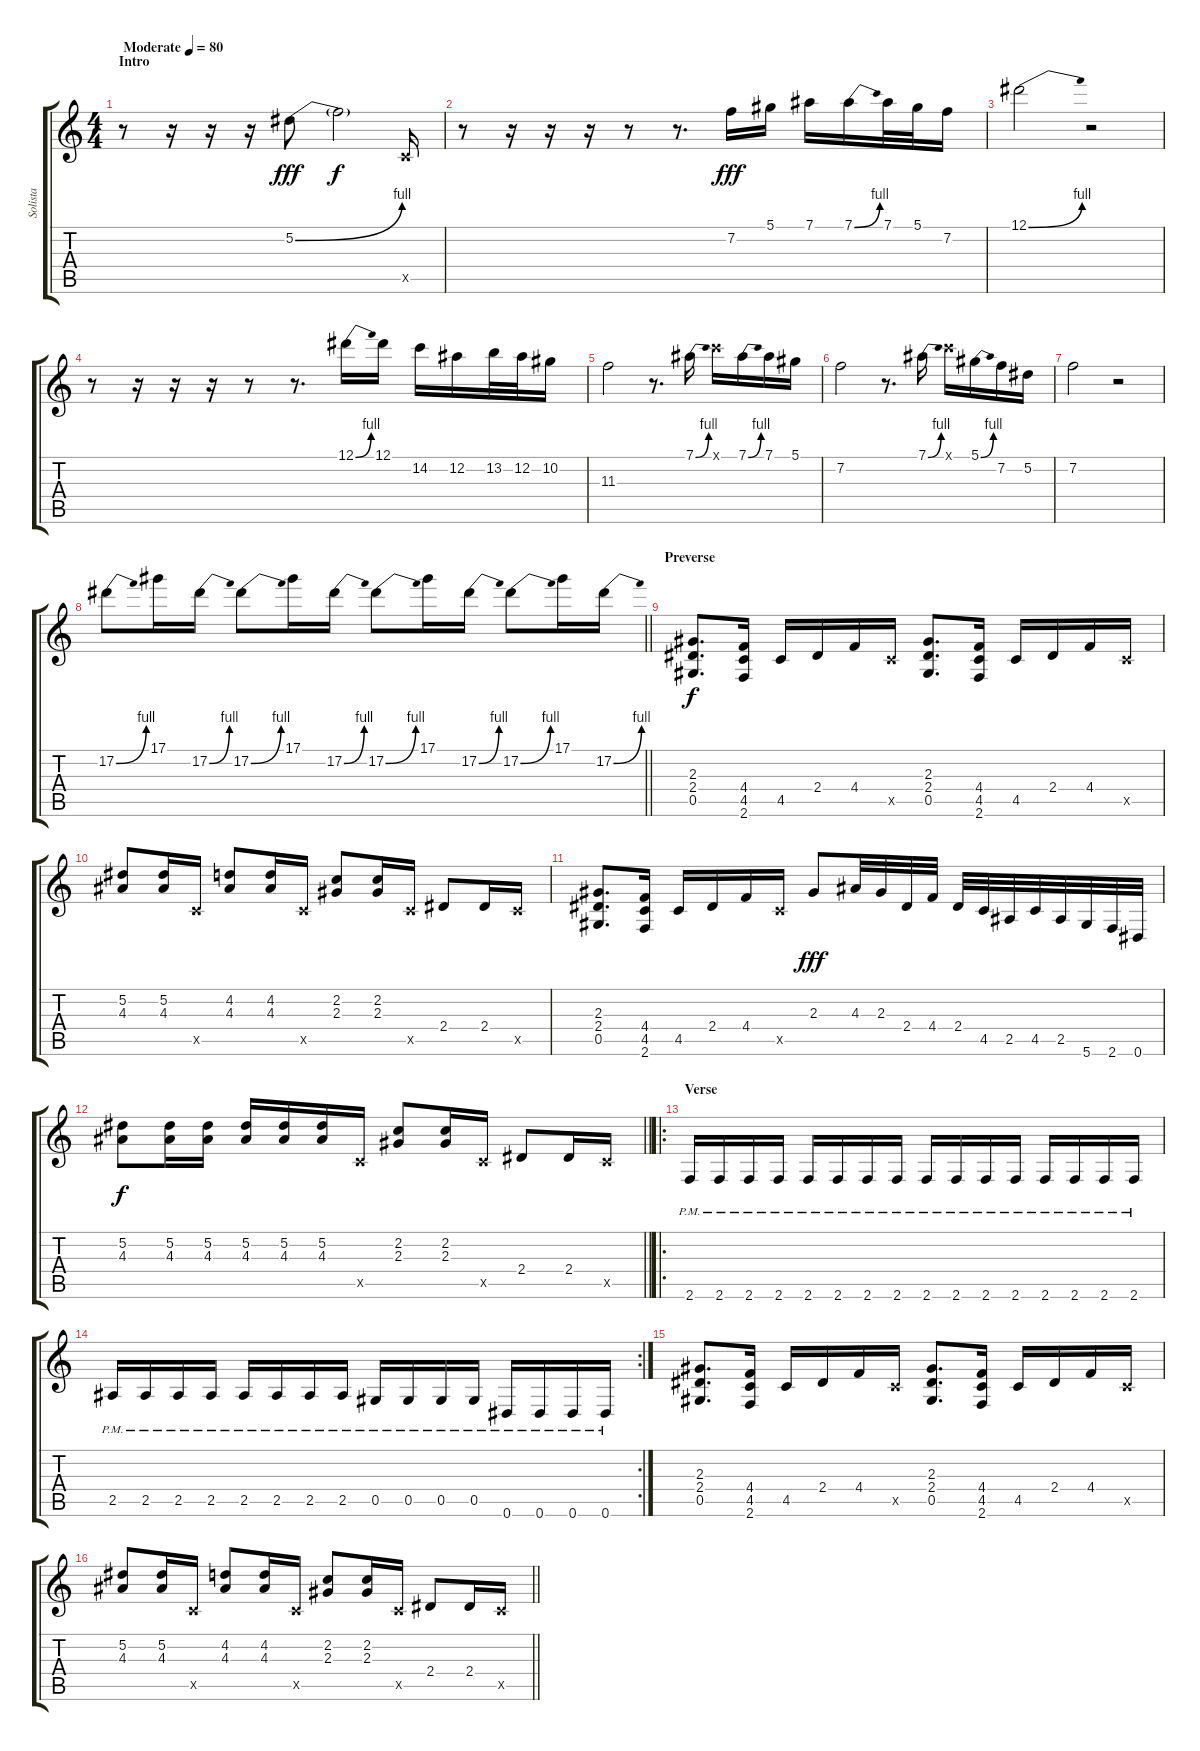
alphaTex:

\track ("Solista" "Solista") {instrument overdrivenguitar}
\staff {score tabs}
\tuning (Eb4 Bb3 Gb3 Db3 Ab2 Eb2) {hide}
\ts (4 4)
\section ("" "Intro")
\tempo (80 "Moderate")
\clef g2
\ks c
r.8{dy fff instrument overdrivenguitar} r.16 r.16 r.16 5.2{be (bend 0 0 60 4)}.8 5.2{t}.2{dy f} 4.5{x}.16 |
r.8 r.16 r.16 r.16 r.8 r.8{d} 7.2.16{dy fff} 5.1.16 7.1.16 7.1{be (bend 0 0 60 4)}.16 7.1.32 5.1.32 7.2.16 |
12.1{be (bend 0 0 60 4)}.2 r.2 |
r.8 r.16 r.16 r.16 r.8 r.8{d} 12.1{be (bend 0 0 60 4)}.16 12.1.16 14.2.16 12.2.16 13.2.32 12.2.32 10.2.16 |
11.3.2 r.8{d} 7.1{be (bend 0 0 60 4)}.16 9.1{x}.16 7.1{be (bend 0 0 60 4)}.16 7.1.16 5.1.16 |
7.2.2 r.8{d} 7.1{be (bend 0 0 60 4)}.16 9.1{x}.16 5.1{be (bend 0 0 60 4)}.16 7.2.16 5.2.16 |
7.2.2 r.2 |
\barLineRight lightlight
17.2{be (bend 0 0 60 4)}.8 17.1.16 17.2{be (bend 0 0 60 4)}.16 17.2{be (bend 0 0 60 4)}.8 17.1.16 17.2{be (bend 0 0 60 4)}.16 17.2{be (bend 0 0 60 4)}.8 17.1.16 17.2{be (bend 0 0 60 4)}.16 17.2{be (bend 0 0 60 4)}.8 17.1.16 17.2{be (bend 0 0 60 4)}.16 |
\section ("" "Preverse")
(2.3 2.4 0.5).8{d dy f} (4.4 4.5 2.6).16 4.5.16 2.4.16 4.4.16 4.5{x}.16 (2.3 2.4 0.5).8{d} (4.4 4.5 2.6).16 4.5.16 2.4.16 4.4.16 4.5{x}.16 |
(5.2 4.3).8 (5.2 4.3).16 4.5{x}.16 (4.2 4.3).8 (4.2 4.3).16 4.5{x}.16 (2.2 2.3).8 (2.2 2.3).16 4.5{x}.16 2.4.8 2.4.16 4.5{x}.16 |
(2.3 2.4 0.5).8{d} (4.4 4.5 2.6).16 4.5.16 2.4.16 4.4.16 4.5{x}.16 2.3.8{dy fff} 4.3.32 2.3.32 2.4.32 4.4.32 2.4.32 4.5.32 2.5.32 4.5.32 2.5.32 5.6.32 2.6.32 0.6.32 |
\barLineRight lightlight
(5.2 4.3).8{dy f} (5.2 4.3).16 (5.2 4.3).16 (5.2 4.3).16 (5.2 4.3).16 (5.2 4.3).16 4.5{x}.16 (2.2 2.3).8 (2.2 2.3).16 4.5{x}.16 2.4.8 2.4.16 4.5{x}.16 |
\ro
\section ("" "Verse")
2.6{pm}.16 2.6{pm}.16 2.6{pm}.16 2.6{pm}.16 2.6{pm}.16 2.6{pm}.16 2.6{pm}.16 2.6{pm}.16 2.6{pm}.16 2.6{pm}.16 2.6{pm}.16 2.6{pm}.16 2.6{pm}.16 2.6{pm}.16 2.6{pm}.16 2.6{pm}.16 |
\rc 2
2.5{pm}.16 2.5{pm}.16 2.5{pm}.16 2.5{pm}.16 2.5{pm}.16 2.5{pm}.16 2.5{pm}.16 2.5{pm}.16 0.5{pm}.16 0.5{pm}.16 0.5{pm}.16 0.5{pm}.16 0.6{pm}.16 0.6{pm}.16 0.6{pm}.16 0.6{pm}.16 |
(2.3 2.4 0.5).8{d} (4.4 4.5 2.6).16 4.5.16 2.4.16 4.4.16 4.5{x}.16 (2.3 2.4 0.5).8{d} (4.4 4.5 2.6).16 4.5.16 2.4.16 4.4.16 4.5{x}.16 |
\barLineRight lightlight
(5.2 4.3).8 (5.2 4.3).16 4.5{x}.16 (4.2 4.3).8 (4.2 4.3).16 4.5{x}.16 (2.2 2.3).8 (2.2 2.3).16 4.5{x}.16 2.4.8 2.4.16 4.5{x}.16
